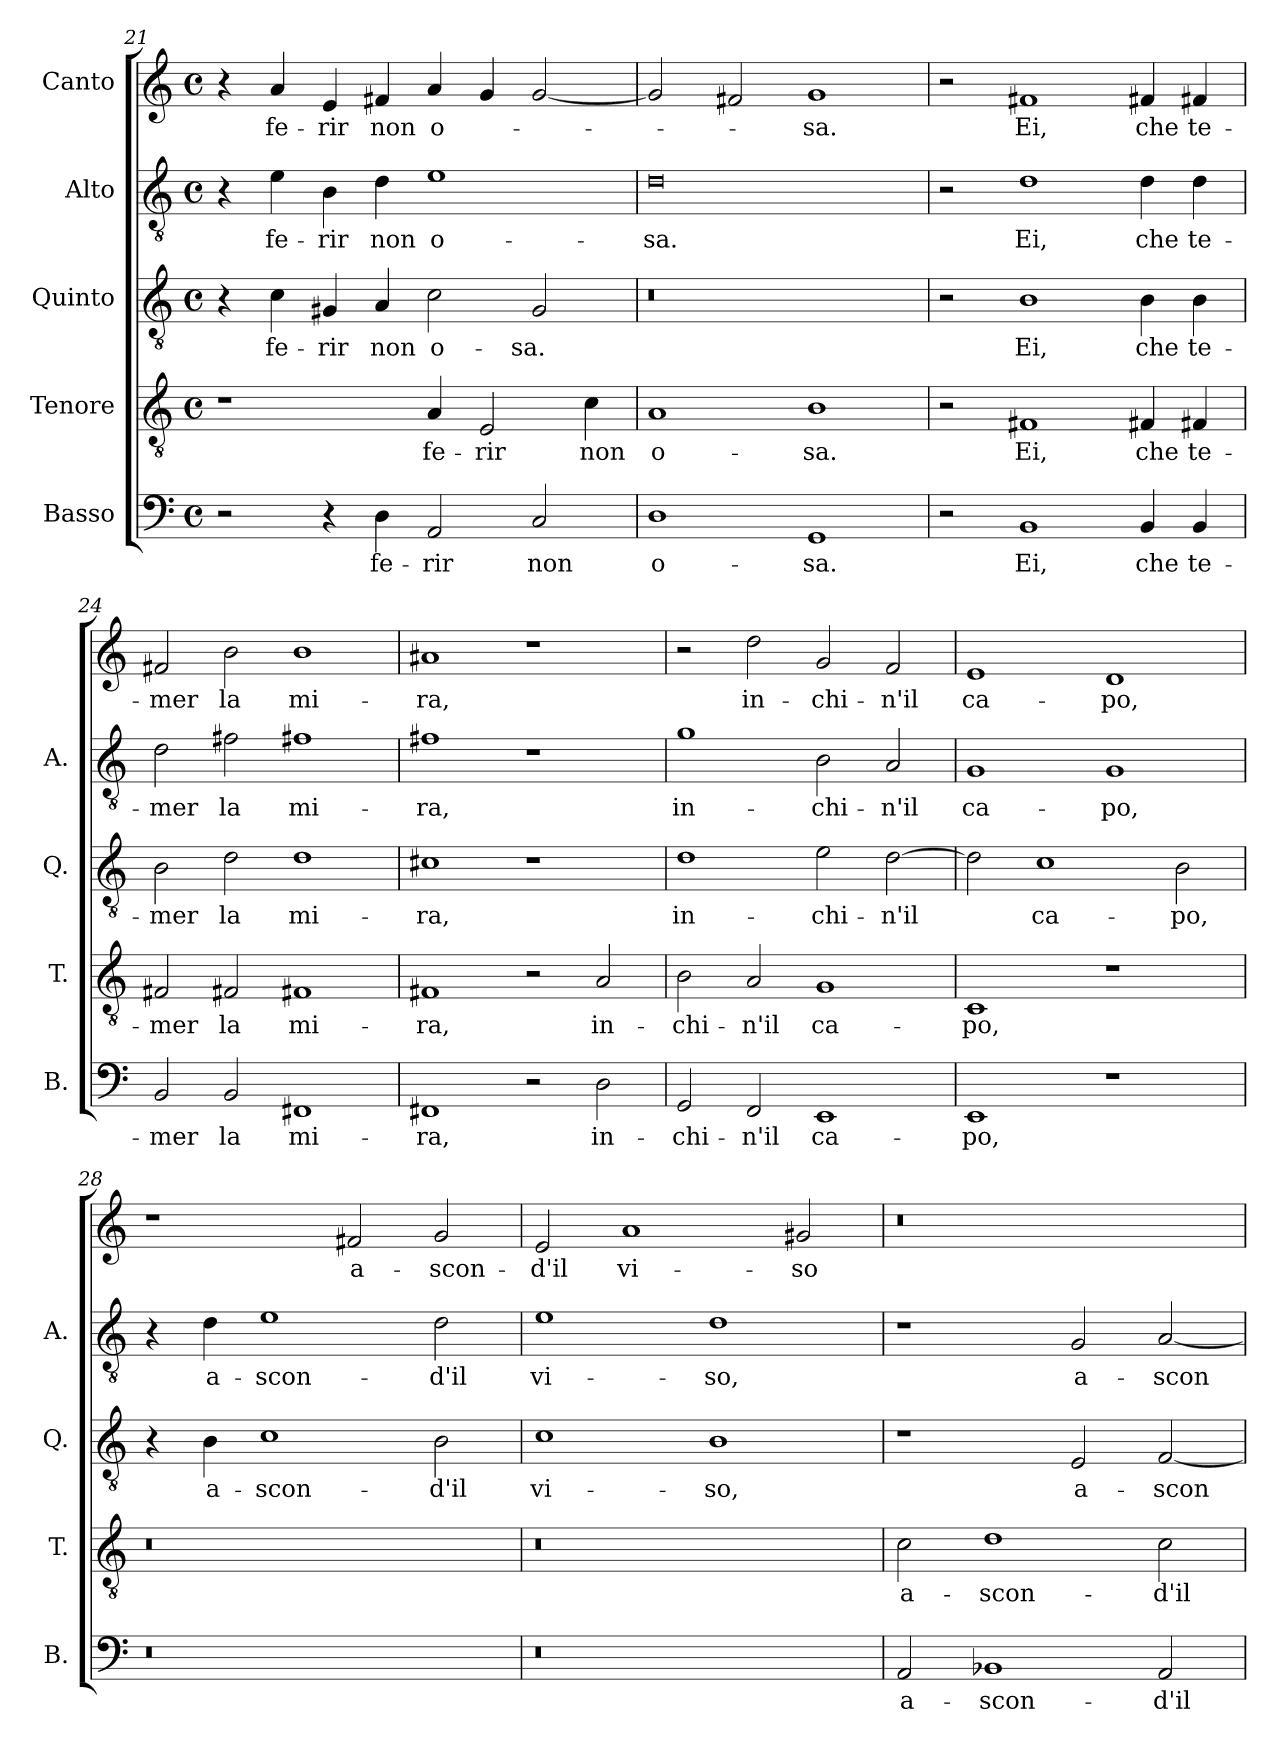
**kern	**text	**kern	**text	**kern	**text	**kern	**text	**kern	**text
*part5	*part5	*part4	*part4	*part3	*part3	*part2	*part2	*part1	*part1
*staff5	*staff5	*staff4	*staff4	*staff3	*staff3	*staff2	*staff2	*staff1	*staff1
*I"Basso	*	*I"Tenore	*	*I"Quinto	*	*I"Alto	*	*I"Canto	*
*I'B.	*	*I'T.	*	*I'Q.	*	*I'A.	*	*	*
*clefF4	*	*clefGv2	*	*clefGv2	*	*clefGv2	*	*clefG2	*
*k[]	*	*k[]	*	*k[]	*	*k[]	*	*k[]	*
*a:	*	*a:	*	*a:	*	*a:	*	*a:	*
*M4/4	*	*M4/4	*	*M4/4	*	*M4/4	*	*M4/4	*
*met(c)	*	*met(c)	*	*met(c)	*	*met(c)	*	*met(c)	*
=21	=21	=21	=21	=21	=21	=21	=21	=21	=21
2r	.	1r	.	4r	.	4r	.	4r	.
.	.	.	.	4c\	fe-	4e\	fe-	4a/	fe-
4r	.	.	.	4G#X/	-rir	4B\	-rir	4e/	-rir
4D\	fe-	.	.	4A/	non	4d\	non	4f#X/	non
2AA/	-rir	4A/	fe-	2c\	o-	1e\	o-	4a/	o-
.	.	2E/	-rir	.	.	.	.	4g/	.
2C/	non	.	.	2G#/	-sa.	.	.	[2g/	.
.	.	4c\	non	.	.	.	.	.	.
=22	=22	=22	=22	=22	=22	=22	=22	=22	=22
!	!	!	!	!LO:N:vis=0	!	!	!	!	!
1D\	o-	1A/	o-	1r	.	0d\	-sa.	2g/]	.
.	.	.	.	.	.	.	.	2f#X/	.
1GG/	-sa.	1B\	-sa.	1ryy	.	.	.	1g/	-sa.
=23	=23	=23	=23	=23	=23	=23	=23	=23	=23
2r	.	2r	.	2r	.	2r	.	2r	.
1BB/	Ei,	1F#X/	Ei,	1B\	Ei,	1d\	Ei,	1f#X/	Ei,
4BB/	che	4F#X/	che	4B\	che	4d\	che	4f#X/	che
4BB/	te-	4F#X/	te-	4B\	te-	4d\	te-	4f#X/	te-
=24	=24	=24	=24	=24	=24	=24	=24	=24	=24
2BB/	-mer	2F#X/	-mer	2B\	-mer	2d\	-mer	2f#X/	-mer
2BB/	la	2F#X/	la	2d\	la	2f#X\	la	2b\	la
1FF#X/	mi-	1F#X/	mi-	1d\	mi-	1f#X\	mi-	1b\	mi-
=25	=25	=25	=25	=25	=25	=25	=25	=25	=25
1FF#X/	-ra,	1F#X/	-ra,	1c#X\	-ra,	1f#X\	-ra,	1a#X/	-ra,
2r	.	2r	.	1r	.	1r	.	1r	.
2D\	in-	2A/	in-	.	.	.	.	.	.
=26	=26	=26	=26	=26	=26	=26	=26	=26	=26
2GG/	-chi-	2B\	-chi-	1d\	in-	1g\	in-	2r	.
2FF/	-n'il	2A/	-n'il	.	.	.	.	2dd\	in-
1EE/	ca-	1G/	ca-	2e\	-chi-	2B\	-chi-	2g/	-chi-
.	.	.	.	[2d\	-n'il	2A/	-n'il	2f/	-n'il
=27	=27	=27	=27	=27	=27	=27	=27	=27	=27
1EE/	-po,	1C/	-po,	2d\]	.	1G/	ca-	1e/	ca-
.	.	.	.	1c\	ca-	.	.	.	.
1r	.	1r	.	.	.	1G/	-po,	1d/	-po,
.	.	.	.	2B\	-po,	.	.	.	.
=28	=28	=28	=28	=28	=28	=28	=28	=28	=28
!LO:N:vis=0	!	!LO:N:vis=0	!	!	!	!	!	!	!
1r	.	1r	.	4r	.	4r	.	1r	.
.	.	.	.	4B\	a-	4d\	a-	.	.
.	.	.	.	1c\	-scon-	1e\	-scon-	.	.
1ryy	.	1ryy	.	.	.	.	.	2f#X/	a-
.	.	.	.	2B\	-d'il	2d\	-d'il	2g/	-scon-
=29	=29	=29	=29	=29	=29	=29	=29	=29	=29
!LO:N:vis=0	!	!LO:N:vis=0	!	!	!	!	!	!	!
1r	.	1r	.	1c\	vi-	1e\	vi-	2e/	-d'il
.	.	.	.	.	.	.	.	1a/	vi-
1ryy	.	1ryy	.	1B\	-so,	1d\	-so,	.	.
.	.	.	.	.	.	.	.	2g#X/	-so
=30	=30	=30	=30	=30	=30	=30	=30	=30	=30
!	!	!	!	!	!	!	!	!LO:N:vis=0	!
2AA/	a-	2c\	a-	1r	.	1r	.	1r	.
1BB-X/	-scon-	1d\	-scon-	.	.	.	.	.	.
.	.	.	.	2E/	a-	2G/	a-	1ryy	.
2AA/	-d'il	2c\	-d'il	[2F/	-scon-	[2A/	-scon-	.	.
=	=	=	=	=	=	=	=	=	=
*-	*-	*-	*-	*-	*-	*-	*-	*-	*-
